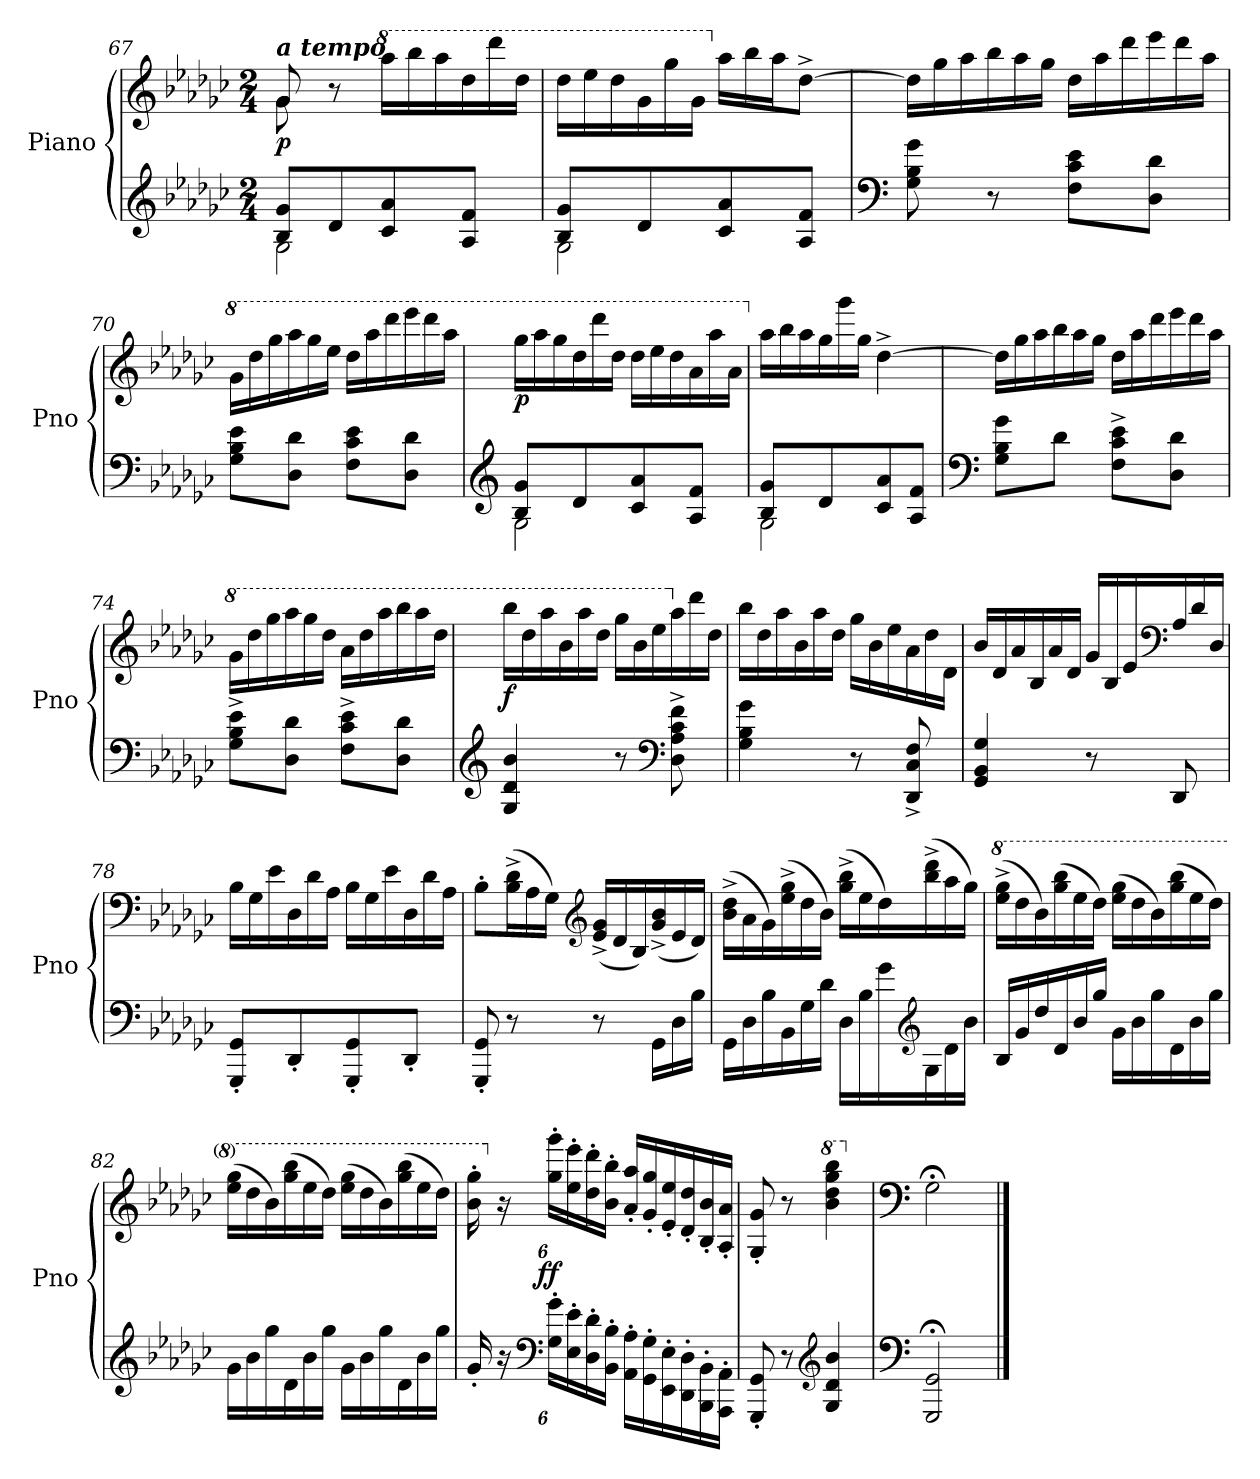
**kern	**kern	**dynam
*part1	*part1	*part1
*staff2	*staff1	*staff1/2
*I"Piano	*	*
*I'Pno	*	*
*clefG2	*clefG2	*
*k[b-e-a-d-g-c-]	*k[b-e-a-d-g-c-]	*
*M2/4	*M2/4	*
=67	=67	=67
*^	*^	*
!	!	!LO:TX:a:Bi:t=a tempo	!	!
!	!	!	!	!LO:DY:b
8B-/ 8g-/L	2G-\	8g-/	8g-\	p
8d-/	.	8r	4.ryy	.
*	*	*8va	*	*
*	*	*Xtuplet	*	*
!	!	!	!	!LO:DY:b
8c-/ 8a-/	.	24aaa-\LL	.	other-dynamics
.	.	24bbb-\	.	.
.	.	24aaa-\	.	.
8A-/ 8f/J	.	24ddd-\	.	.
.	.	24dddd-\	.	.
.	.	24ddd-\JJ	.	.
*	*	*v	*v	*
=68	=68	=68	=68
8B-/ 8g-/L	2G-\	24ddd-\LL	.
.	.	24eee-\	.
.	.	24ddd-\	.
8d-/	.	24gg-\	.
.	.	24ggg-\	.
.	.	24gg-\JJ	.
*	*	*X8va	*
8c-/ 8a-/	.	24aa-\LL	.
.	.	24bb-\	.
.	.	24aa-\J	.
8A-/ 8f/J	.	[8dd-^\J	.
*v	*v	*	*
!!LO:LB:g=z
=69	=69	=69
*clefF4	*	*
8G-\ 8B-\ 8g-\	24dd-\LL]	.
.	24gg-\	.
.	24aa-\	.
8r	24bb-\	.
.	24aa-\	.
.	24gg-\JJ	.
!	!	!LO:DY:b
8F\ 8c-\ 8e-\L	24dd-\LL	other-dynamics
.	24aa-\	.
.	24ddd-\	.
8D-\ 8d-\J	24eee-\	.
.	24ddd-\	.
.	24aa-\JJ	.
=70	=70	=70
*	*8va	*
8G-\ 8B-\ 8e-\L	24gg-\LL	.
.	24ddd-\	.
.	24ggg-\	.
8D-\ 8d-\J	24aaa-\	.
.	24ggg-\	.
.	24eee-\JJ	.
8F\ 8c-\ 8e-\L	24ddd-\LL	.
.	24aaa-\	.
.	24dddd-\	.
8D-\ 8d-\J	24eeee-\	.
.	24dddd-\	.
.	24aaa-\JJ	.
=71	=71	=71
*clefG2	*	*
*^	*	*
!	!	!	!LO:DY:b
8B-/ 8g-/L	2G-\	24ggg-\LL	p
.	.	24aaa-\	.
.	.	24ggg-\	.
8d-/	.	24ddd-\	.
.	.	24dddd-\	.
.	.	24ddd-\JJ	.
8c-/ 8a-/	.	24ddd-\LL	.
.	.	24eee-\	.
.	.	24ddd-\	.
8A-/ 8f/J	.	24aa-\	.
.	.	24aaa-\	.
.	.	24aa-\JJ	.
!!LO:LB:g=z
=72	=72	=72	=72
*	*	*X8va	*
8B-/ 8g-/L	2G-\	24aa-\LL	.
.	.	24bb-\	.
.	.	24aa-\	.
8d-/	.	24gg-\	.
.	.	24ggg-\	.
.	.	24gg-\JJ	.
8c-/ 8a-/	.	[4dd-^\	.
8A-/ 8f/J	.	.	.
*v	*v	*	*
=73	=73	=73
*clefF4	*	*
8G-\ 8B-\ 8g-\L	24dd-\LL]	.
.	24gg-\	.
.	24aa-\	.
8d-\J	24bb-\	.
.	24aa-\	.
.	24gg-\JJ	.
!	!	!LO:DY:b
8F\^ 8c-\^ 8e-\^L	24dd-\LL	other-dynamics
.	24aa-\	.
.	24ddd-\	.
8D-\ 8d-\J	24eee-\	.
.	24ddd-\	.
.	24aa-\JJ	.
=74	=74	=74
*	*8va	*
8G-\^ 8B-\^ 8e-\^L	24gg-\LL	.
.	24ddd-\	.
.	24ggg-\	.
8D-\ 8d-\J	24aaa-\	.
.	24ggg-\	.
.	24ddd-\JJ	.
8F\^ 8c-\^ 8e-\^L	24aa-\LL	.
.	24ddd-\	.
.	24aaa-\	.
8D-\ 8d-\J	24bbb-\	.
.	24aaa-\	.
.	24ddd-\JJ	.
!!LO:PB:g=z
=75	=75	=75
*clefG2	*	*
!	!	!LO:DY:b
4G-/ 4d-/ 4b-/	24bbb-\LL	f
.	24ddd-\	.
.	24aaa-\	.
.	24bb-\	.
.	24aaa-\	.
.	24ddd-\JJ	.
8r	24ggg-\LL	.
.	24bb-\	.
.	24eee-\	.
*clefF4	*	*
*	*X8va	*
8D-\^ 8A-\^ 8c-\^ 8f\^	24aa-\	.
.	24ddd-\	.
.	24dd-\JJ	.
=76	=76	=76
4G-\ 4B-\ 4g-\	24bb-\LL	.
.	24dd-\	.
.	24aa-\	.
.	24b-\	.
.	24aa-\	.
.	24dd-\JJ	.
8r	24gg-\LL	.
.	24b-\	.
.	24ee-\	.
8DD-/^ 8C-/^ 8F/^	24a-\	.
.	24dd-\	.
.	24d-\JJ	.
!!LO:LB:g=z
=77	=77	=77
4GG-/ 4BB-/ 4G-/	24b-/LL	.
.	24d-/	.
.	24a-/	.
.	24B-/	.
.	24a-/	.
.	24d-/JJ	.
8r	24g-/LL	.
.	24B-/	.
.	24e-/	.
*	*clefF4	*
8DD-/	24A-/	.
.	24d-/	.
.	24D-/JJ	.
=78	=78	=78
8GGG-/' 8GG-/'L	24B-\LL	.
.	24G-\	.
.	24e-\	.
8DD-'/	24D-\	.
.	24d-\	.
.	24A-\JJ	.
8GGG-/' 8GG-/'	24B-\LL	.
.	24G-\	.
.	24e-\	.
8DD-'/J	24D-\	.
.	24d-\	.
.	24A-\JJ	.
=79	=79	=79
8GGG-/' 8GG-/'	8B-'\L	.
8r	(24B-\^ 24d-\^L	.
.	24A-\	.
.	24G-\JJ)	.
*	*clefG2	*
8r	(24e-/^ 24g-/^LL	.
.	24d-/	.
.	24B-/)	.
*Xtuplet	*	*
24GG-\LL	(24g-/^ 24b-/^	.
24D-\	24e-/	.
24B-\JJ	24d-/JJ)	.
!!LO:LB:g=z
=80	=80	=80
24GG-\LL	(24b-\^ 24dd-\^LL	.
24D-\	24a-\	.
24B-\	24g-\)	.
24BB-\	(24ee-\^ 24gg-\^	.
24G-\	24dd-\	.
24d-\JJ	24b-\JJ)	.
24D-\LL	(24gg-\^ 24bb-\^LL	.
24B-\	24ee-\	.
24g-\	24dd-\)	.
*clefG2	*	*
24G-\	(24bb-\^ 24ddd-\^	.
24d-\	24aa-\	.
24b-\JJ	24gg-\JJ)	.
!!LO:LB:g=z
=81	=81	=81
*	*8va	*
24B-/LL	(24eee-\^ 24ggg-\^LL	.
24g-/	24ddd-\	.
24dd-/	24bb-\)	.
!	!	!LO:DY:b
24d-/	(24ggg-\ 24bbb-\	other-dynamics
24b-/	24eee-\	.
24gg-/JJ	24ddd-\JJ)	.
24g-\LL	(24eee-\ 24ggg-\LL	.
24b-\	24ddd-\	.
24gg-\	24bb-\)	.
24d-\	(24ggg-\ 24bbb-\	.
24b-\	24eee-\	.
24gg-\JJ	24ddd-\JJ)	.
=82	=82	=82
24g-\LL	(24eee-\ 24ggg-\LL	.
24b-\	24ddd-\	.
24gg-\	24bb-\)	.
24d-\	(24ggg-\ 24bbb-\	.
24b-\	24eee-\	.
24gg-\JJ	24ddd-\JJ)	.
24g-\LL	(24eee-\ 24ggg-\LL	.
24b-\	24ddd-\	.
24gg-\	24bb-\)	.
24d-\	(24ggg-\ 24bbb-\	.
24b-\	24eee-\	.
24gg-\JJ	24ddd-\JJ)	.
=83	=83	=83
*tuplet	*	*
*Xbrackettup	*tuplet	*
*	*Xbrackettup	*
24g-'/	24bb-\' 24ggg-\'	.
*	*X8va	*
24r	24r	.
*clefF4	*	*
!	!	!LO:DY:b
24G-\' 24g-\'LL	24gg-\' 24ggg-\'LL	ff
*Xtuplet	*Xtuplet	*
24E-\' 24e-\'	24ee-\' 24eee-\'	.
24D-\' 24d-\'	24dd-\' 24ddd-\'	.
24BB-\' 24B-\'JJ	24b-\' 24bb-\'JJ	.
24AA-\' 24A-\'LL	24a-/' 24aa-/'LL	.
24GG-\' 24G-\'	24g-/' 24gg-/'	.
24EE-\' 24E-\'	24e-/' 24ee-/'	.
24DD-\' 24D-\'	24d-/' 24dd-/'	.
24BBB-\' 24BB-\'	24B-/' 24b-/'	.
24AAA-\' 24AA-\'JJ	24A-/' 24a-/'JJ	.
=84	=84	=84
8GGG-/' 8GG-/'	8G-/' 8g-/'	.
8r	8r	.
*clefG2	*	*
*	*8va	*
4G-/ 4d-/ 4b-/	4bb-\ 4ddd-\ 4ggg-\ 4bbb-\	.
!!LO:LB:g=z
=85	=85	=85
*clefF4	*clefF4	*
*	*X8va	*
2GGG-/;< 2GG-/;<	2G-;<\	.
==	==	==
*-	*-	*-
